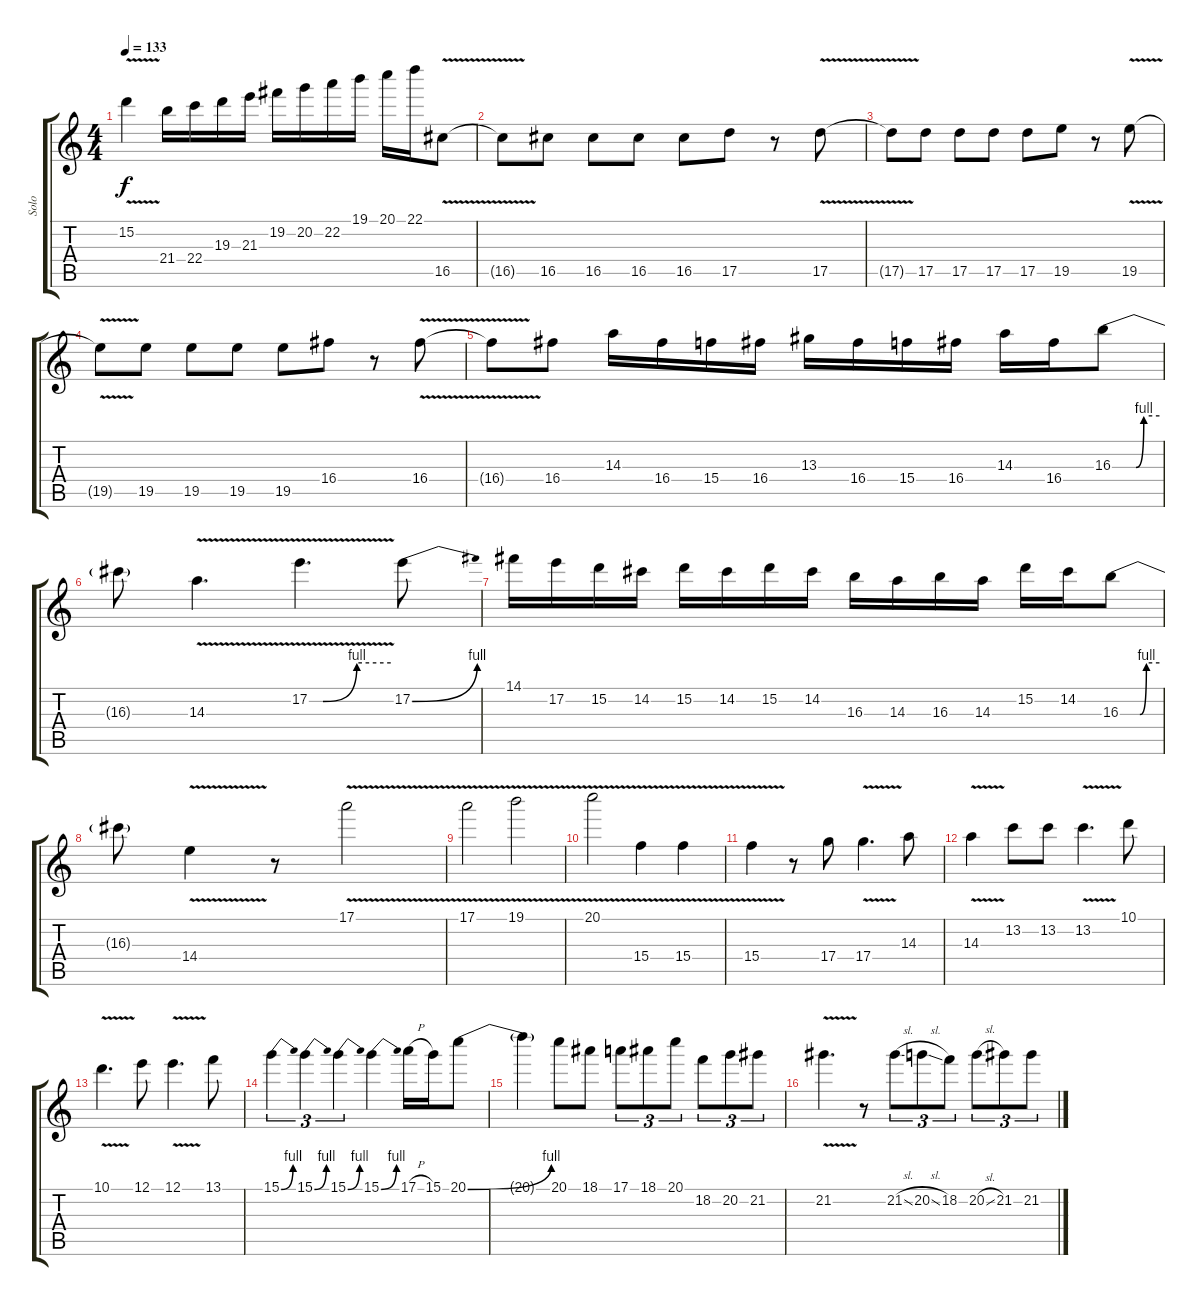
\track ("Solo" "Solo") {instrument overdrivenguitar}
\staff {score tabs}
\tuning (E4 B3 G3 D3 A2 E2) {hide}
\ts (4 4)
\tempo 133
\clef g2
\ks c
15.2{v}.4{dy f} 21.4.16 22.4.16 19.3.16 21.3.16 19.2.16 20.2.16 22.2.16 19.1.16 20.1.16 22.1.16 16.5{v}.8 |
16.5{t}.8 16.5.8 16.5.8 16.5.8 16.5.8 17.5.8 r.8 17.5{v}.8 |
17.5{t}.8 17.5.8 17.5.8 17.5.8 17.5.8 19.5.8 r.8 19.5{v}.8 |
19.5{t}.8 19.5.8 19.5.8 19.5.8 19.5.8 16.4.8 r.8 16.4{v}.8 |
16.4{t}.8 16.4.8 14.3.16 16.4.16 15.4.16 16.4.16 13.3.16 16.4.16 15.4.16 16.4.16 14.3.16 16.4.16 16.3{be (custom 0 0 30 0 40 4 60 4)}.8 |
16.3{t}.8 14.3{v}.4{d} 17.2{be (custom 0 0 10 0 35 4 60 4) v}.4{d} 17.2{be (bend 0 0 60 4)}.8 |
14.1.16 17.2.16 15.2.16 14.2.16 15.2.16 14.2.16 15.2.16 14.2.16 16.3.16 14.3.16 16.3.16 14.3.16 15.2.16 14.2.16 16.3{be (custom 0 0 30 0 40 4 60 4)}.8 |
16.3{t}.8 14.4{v}.4 r.8 17.1{v}.2 |
17.1{v}.2 19.1{v}.2 |
20.1{v}.2 15.4{v}.4 15.4{v}.4 |
15.4{v}.4 r.8 17.4.8 17.4{v}.4{d} 14.3.8 |
14.3{v}.4 13.2.8 13.2.8 13.2{v}.4{d} 10.1.8 |
10.1{v}.4{d} 12.1.8 12.1{v}.4{d} 13.1.8 |
15.1{be (bend 0 0 60 4)}.4{tu (3 2)} 15.1{be (bend 0 0 60 4)}.4{tu (3 2)} 15.1{be (bend 0 0 60 4)}.4{tu (3 2)} 15.1{be (bend 0 0 60 4)}.4 17.1{h}.16 15.1.16 20.1{be (bend 0 0 60 4)}.8 |
20.1{t}.4 20.1.8 18.1.8 17.1.8{tu (3 2)} 18.1.8{tu (3 2)} 20.1.8{tu (3 2)} 18.2.8{tu (3 2)} 20.2.8{tu (3 2)} 21.2.8{tu (3 2)} |
21.2{v}.4{d} r.8 21.2{sl}.8{tu (3 2)} 20.2{sl}.8{tu (3 2)} 18.2.8{tu (3 2)} 20.2{sl}.8{tu (3 2)} 21.2.8{tu (3 2)} 21.2.8{tu (3 2)}
